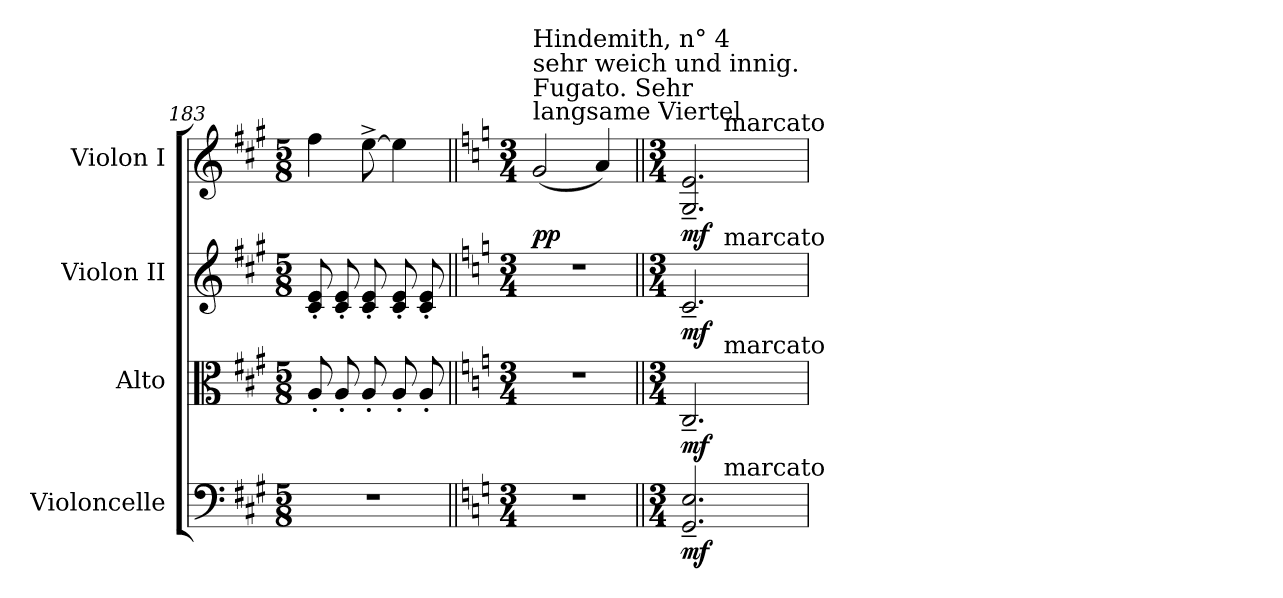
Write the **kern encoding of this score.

**kern	**dynam	**kern	**dynam	**kern	**dynam	**kern	**dynam
*part4	*part4	*part3	*part3	*part2	*part2	*part1	*part1
*staff4	*staff4	*staff3	*staff3	*staff2	*staff2	*staff1	*staff1
*I"Violoncelle	*	*I"Alto	*	*I"Violon II	*	*I"Violon I	*
*I'Vc.	*	*I'Alt.	*	*I'Vln. II	*	*I'Vln. I	*
*clefF4	*	*clefC3	*	*clefG2	*	*clefG2	*
*k[f#c#g#]	*	*k[f#c#g#]	*	*k[f#c#g#]	*	*k[f#c#g#]	*
*A:	*	*A:	*	*A:	*	*A:	*
*M5/8	*	*M5/8	*	*M5/8	*	*M5/8	*
=183	=183	=183	=183	=183	=183	=183	=183
8%5r	.	8A'</	.	8e/'< 8c#/'<	.	4ff#\	.
.	.	8A'</	.	8e/'< 8c#/'<	.	.	.
.	.	8A'</	.	8e/'< 8c#/'<	.	[8ee^>\	.
.	.	8A'</	.	8e/'< 8c#/'<	.	4ee\]	.
.	.	8A'</	.	8e/'< 8c#/'<	.	.	.
=184||	=184||	=184||	=184||	=184||	=184||	=184||	=184||
!!LO:REH:place=s1:a:t=89
*k[]	*	*k[]	*	*k[]	*	*k[]	*
*C:	*	*C:	*	*C:	*	*C:	*
*M3/4	*	*M3/4	*	*M3/4	*	*M3/4	*
!	!	!	!	!	!	!LO:TX:a:t=Fugato. Sehr \nlangsame Viertel	!
!	!	!	!	!	!	!LO:TX:a:t=sehr weich und innig.	!
!	!	!	!	!	!	!LO:TX:a:t=Hindemith, n° 4	!
!	!	!	!	!	!	!	!LO:DY:b
2.r	.	2.r	.	2.r	.	(2g/	pp
.	.	.	.	.	.	4a/)	.
!!LO:PB:g=z
=185||	=185||	=185||	=185||	=185||	=185||	=185||	=185||
!!LO:REH:place=s1:a:t=90
*k[]	*	*k[]	*	*k[]	*	*k[]	*
*C:	*	*C:	*	*C:	*	*C:	*
*M3/4	*	*M3/4	*	*M3/4	*	*M3/4	*
*	*	*	*	*	*	*MM132	*
!	!	!	!	!	!	!LO:TX:a:t=Glass, n° 4	!
!	!LO:DY:b	!	!LO:DY:b	!	!LO:DY:b	!	!LO:DY:b
*^	*	*^	*	*^	*	*^	*
2.E/~< 2.GG/~<	4ryy	mf	2.C~</	4ryy	mf	2.c~</	4ryy	mf	2.e/~< 2.G/~<	4ryy	mf
!	!	!	!	!	!	!	!	!	!	!LO:TX:a:t=marcato	!
!	!	!	!	!	!	!	!LO:TX:a:t=marcato	!	!	!	!
!	!	!	!	!LO:TX:a:t=marcato	!	!	!	!	!	!	!
!	!LO:TX:a:t=marcato	!	!	!	!	!	!	!	!	!	!
.	2ryy	.	.	2ryy	.	.	2ryy	.	.	2ryy	.
*v	*v	*	*	*	*	*v	*v	*	*v	*v	*
*	*	*v	*v	*	*	*	*	*
=	=	=	=	=	=	=	=
*-	*-	*-	*-	*-	*-	*-	*-
